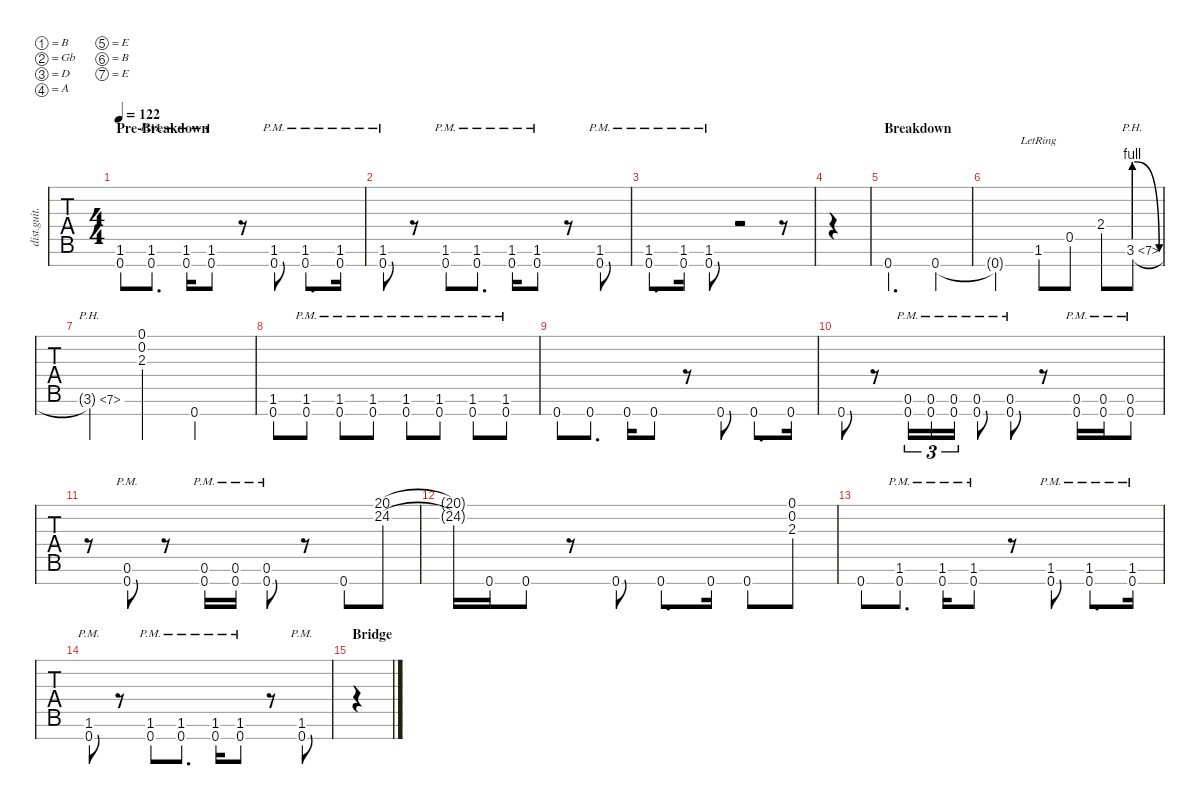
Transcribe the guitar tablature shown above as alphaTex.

\defaultSystemsLayout 4
\hideDynamics
\bracketExtendMode nobrackets
\track ("Rhythm" "dist.guit.") {instrument distortionguitar}
\staff {tabs}
\tuning (B3 Gb3 D3 A2 E2 B1 E1)
\ts (4 4)
\section ("" "Pre-Breakdown")
\tempo 122
\clef g2
\ks c
(0.7 1.6).8{dy mf} (1.6{pm} 0.7{pm}).8{d} (1.6{pm} 0.7{pm}).16 (1.6{pm} 0.7{pm}).8 r.8 (0.7{pm} 1.6{pm}).8 (1.6{pm} 0.7{pm}).8{d} (1.6{pm} 0.7{pm}).16 |
(0.7{pm} 1.6{pm}).8 r.8 (0.7{pm} 1.6{pm}).8 (1.6{pm} 0.7{pm}).8{d} (1.6{pm} 0.7{pm}).16 (1.6{pm} 0.7{pm}).8 r.8 (0.7{pm} 1.6{pm}).8 |
(0.7{pm} 1.6{pm}).8{d} (1.6{pm} 0.7{pm}).16 (1.6{pm} 0.7{pm}).8 r.2 r.8 |
|
\section ("" "Breakdown")
0.7.2{d} 0.7.4 |
0.7{t}.2 1.6{lr}.8 0.5.8 2.4.8 3.6{be (prebendrelease 0 4 59.4 0) ph 4}.8 |
3.6{ph 4 t}.4 (2.3 0.2{acc #} 0.1).4 0.7.2 |
(1.6 0.7).8 (1.6{pm} 0.7{pm}).8 (1.6{pm} 0.7{pm}).8 (1.6{pm} 0.7{pm}).8 (1.6{pm} 0.7{pm}).8 (1.6{pm} 0.7{pm}).8 (1.6{pm} 0.7{pm}).8 (1.6{pm} 0.7{pm}).8 |
0.7.8 0.7.8{d} 0.7.16 0.7.8 r.8 0.7.8 0.7.8{d} 0.7.16 |
0.7.8 r.8 (0.7{pm} 0.6{pm}).16{tu (3 2)} (0.7{pm} 0.6{pm}).16{tu (3 2)} (0.7{pm} 0.6{pm}).16{tu (3 2)} (0.7{pm} 0.6{pm}).8 (0.7{pm} 0.6{pm}).8 r.8 (0.7{pm} 0.6{pm}).16 (0.7{pm} 0.6{pm}).16 (0.7{pm} 0.6{pm}).8 |
r.8 (0.7{pm} 0.6{pm}).8 r.8 (0.7{pm} 0.6{pm}).16 (0.7{pm} 0.6{pm}).16 (0.7{pm} 0.6{pm}).8 r.8 0.7.8 (20.1 24.2{acc #}).8 |
(20.1{t} 24.2{t acc #}).16 0.7.16 0.7.8 r.8 0.7.8 0.7.8{d} 0.7.16 0.7.8 (2.3 0.2{acc #} 0.1).8 |
0.7.8 (1.6{pm} 0.7{pm}).8{d} (1.6{pm} 0.7{pm}).16 (1.6{pm} 0.7{pm}).8 r.8 (0.7{pm} 1.6{pm}).8 (1.6{pm} 0.7{pm}).8{d} (1.6{pm} 0.7{pm}).16 |
(0.7{pm} 1.6{pm}).8 r.8 (0.7{pm} 1.6{pm}).8 (1.6{pm} 0.7{pm}).8{d} (1.6{pm} 0.7{pm}).16 (1.6{pm} 0.7{pm}).8 r.8 (0.7{pm} 1.6{pm}).8 |
\section ("" "Bridge")
